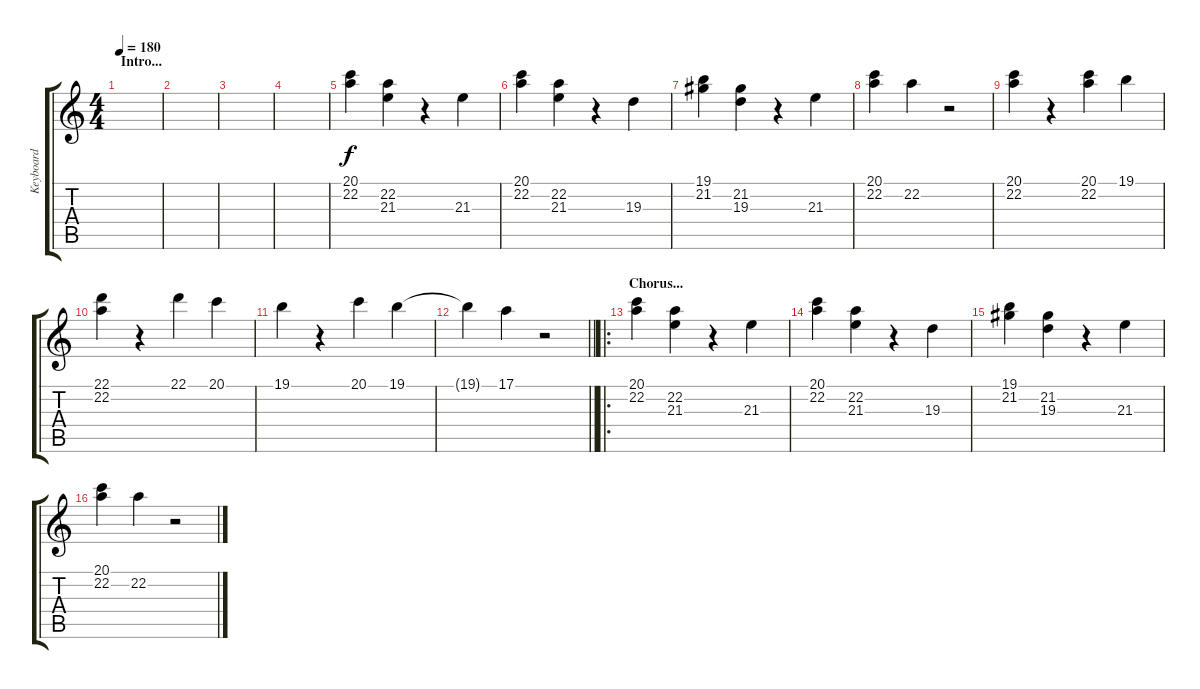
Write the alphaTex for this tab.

\track ("Keyboard" "Keyboard") {instrument rockorgan}
\staff {score tabs}
\tuning (E4 B3 G3 D3 A2 E2) {hide}
\ts (4 4)
\section ("" "Intro...")
\tempo 180
\clef g2
\ks c
|
|
|
|
(20.1 22.2).4 (22.2 21.3).4 r.4 21.3.4 |
(20.1 22.2).4 (22.2 21.3).4 r.4 19.3.4 |
(19.1 21.2).4 (21.2 19.3).4 r.4 21.3.4 |
(20.1 22.2).4 22.2.4 r.2 |
(20.1 22.2).4 r.4 (20.1 22.2).4 19.1.4 |
(22.1 22.2).4 r.4 22.1.4 20.1.4 |
19.1.4 r.4 20.1.4 19.1.4 |
\barLineRight lightlight
19.1{t}.4 17.1.4 r.2 |
\ro
\section ("" "Chorus...")
(20.1 22.2).4 (22.2 21.3).4 r.4 21.3.4 |
(20.1 22.2).4 (22.2 21.3).4 r.4 19.3.4 |
(19.1 21.2).4 (21.2 19.3).4 r.4 21.3.4 |
(20.1 22.2).4 22.2.4 r.2
